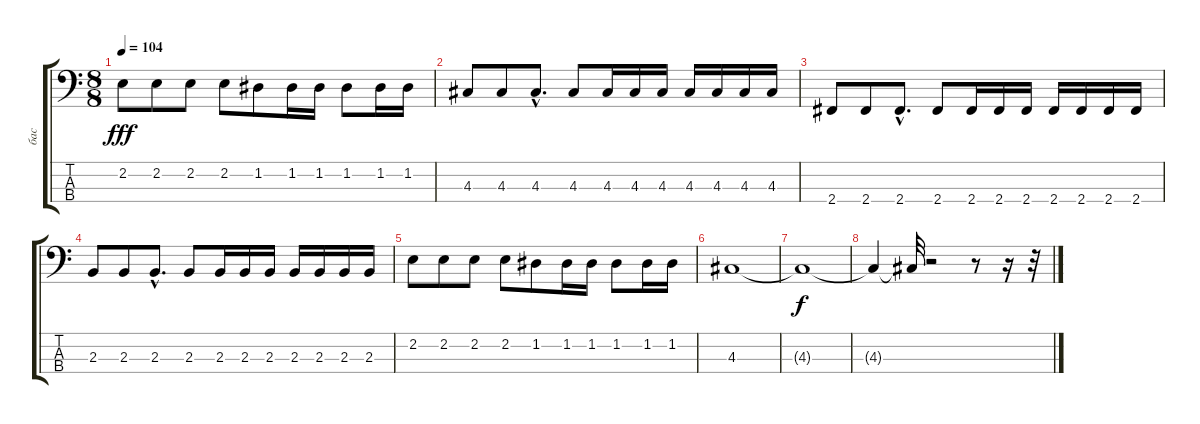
\track ("бас" "бас") {instrument slapbass1}
\staff {score tabs}
\tuning (G2 D2 A1 E1) {hide}
\ts (8 8)
\tempo 104
\clef f4
\ks c
2.2.8{dy fff} 2.2.8 2.2.8 2.2.8 1.2.8 1.2.16 1.2.16 1.2.8 1.2.16 1.2.16 |
4.3.8 4.3.8 4.3{hac}.8{d} 4.3.8 4.3.16 4.3.16 4.3.16 4.3.16 4.3.16 4.3.16 4.3.16 |
2.4.8 2.4.8 2.4{hac}.8{d} 2.4.8 2.4.16 2.4.16 2.4.16 2.4.16 2.4.16 2.4.16 2.4.16 |
2.3.8 2.3.8 2.3{hac}.8{d} 2.3.8 2.3.16 2.3.16 2.3.16 2.3.16 2.3.16 2.3.16 2.3.16 |
2.2.8 2.2.8 2.2.8 2.2.8 1.2.8 1.2.16 1.2.16 1.2.8 1.2.16 1.2.16 |
4.3.1 |
4.3{t}.1{dy f} |
4.3{t}.4 4.3{t}.32 r.2 r.8 r.16 r.32
